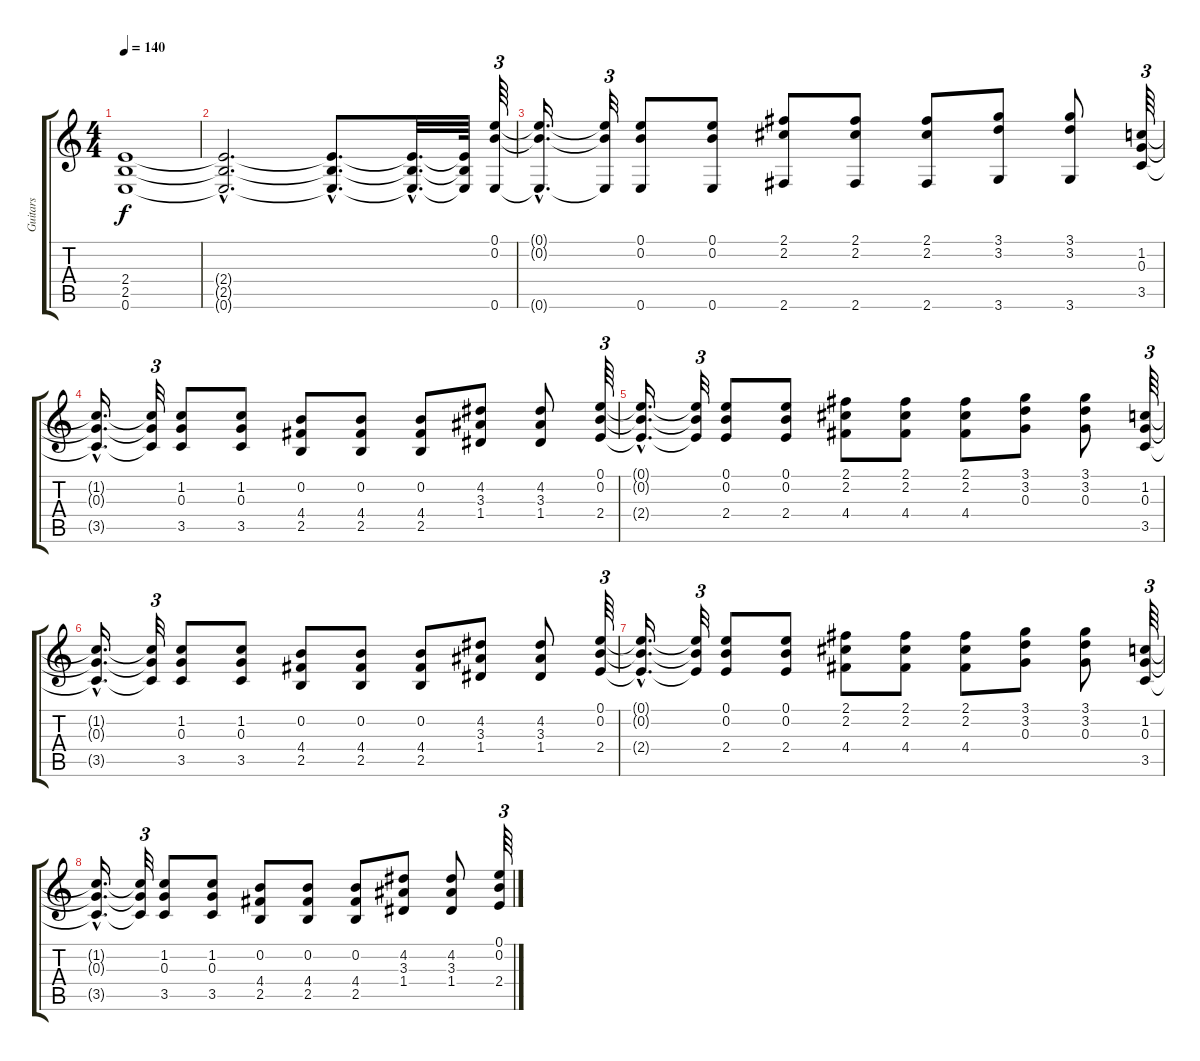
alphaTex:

\track ("Guitars" "Guitars") {instrument overdrivenguitar}
\staff {score tabs}
\tuning (E4 B3 G3 D3 A2 E2) {hide}
\ts (4 4)
\tempo 140
\clef g2
\ks c
(2.4{t} 2.5{t} 0.6{t}).1{dy f} |
(2.4{hac t} 2.5{hac t} 0.6{hac t}).2{d} (2.4{hac t} 2.5{hac t} 0.6{hac t}).8{d} (2.4{hac t} 2.5{hac t} 0.6{hac t}).32{d} (2.4{t} 2.5{t} 0.6{t}).64 (0.1 0.2 0.6).64{tu (3 2)} |
(0.1{hac t} 0.2{hac t} 0.6{hac t}).16{d} (0.1{t} 0.2{t} 0.6{t}).32{tu (3 2)} (0.1 0.2 0.6).8 (0.1 0.2 0.6).8 (2.1 2.2 2.6).8 (2.1 2.2 2.6).8 (2.1 2.2 2.6).8 (3.1 3.2 3.6).8 (3.1 3.2 3.6).8 (1.2 0.3 3.5).64{tu (3 2)} |
(1.2{hac t} 0.3{hac t} 3.5{hac t}).16{d} (1.2{t} 0.3{t} 3.5{t}).32{tu (3 2)} (1.2 0.3 3.5).8 (1.2 0.3 3.5).8 (0.2 4.4 2.5).8 (0.2 4.4 2.5).8 (0.2 4.4 2.5).8 (4.2 3.3 1.4).8 (4.2 3.3 1.4).8 (0.1 0.2 2.4).64{tu (3 2)} |
(0.1{hac t} 0.2{hac t} 2.4{hac t}).16{d} (0.1{t} 0.2{t} 2.4{t}).32{tu (3 2)} (0.1 0.2 2.4).8 (0.1 0.2 2.4).8 (2.1 2.2 4.4).8 (2.1 2.2 4.4).8 (2.1 2.2 4.4).8 (3.1 3.2 0.3).8 (3.1 3.2 0.3).8 (1.2 0.3 3.5).64{tu (3 2)} |
(1.2{hac t} 0.3{hac t} 3.5{hac t}).16{d} (1.2{t} 0.3{t} 3.5{t}).32{tu (3 2)} (1.2 0.3 3.5).8 (1.2 0.3 3.5).8 (0.2 4.4 2.5).8 (0.2 4.4 2.5).8 (0.2 4.4 2.5).8 (4.2 3.3 1.4).8 (4.2 3.3 1.4).8 (0.1 0.2 2.4).64{tu (3 2)} |
(0.1{hac t} 0.2{hac t} 2.4{hac t}).16{d} (0.1{t} 0.2{t} 2.4{t}).32{tu (3 2)} (0.1 0.2 2.4).8 (0.1 0.2 2.4).8 (2.1 2.2 4.4).8 (2.1 2.2 4.4).8 (2.1 2.2 4.4).8 (3.1 3.2 0.3).8 (3.1 3.2 0.3).8 (1.2 0.3 3.5).64{tu (3 2)} |
(1.2{hac t} 0.3{hac t} 3.5{hac t}).16{d} (1.2{t} 0.3{t} 3.5{t}).32{tu (3 2)} (1.2 0.3 3.5).8 (1.2 0.3 3.5).8 (0.2 4.4 2.5).8 (0.2 4.4 2.5).8 (0.2 4.4 2.5).8 (4.2 3.3 1.4).8 (4.2 3.3 1.4).8 (0.1 0.2 2.4).64{tu (3 2)}
